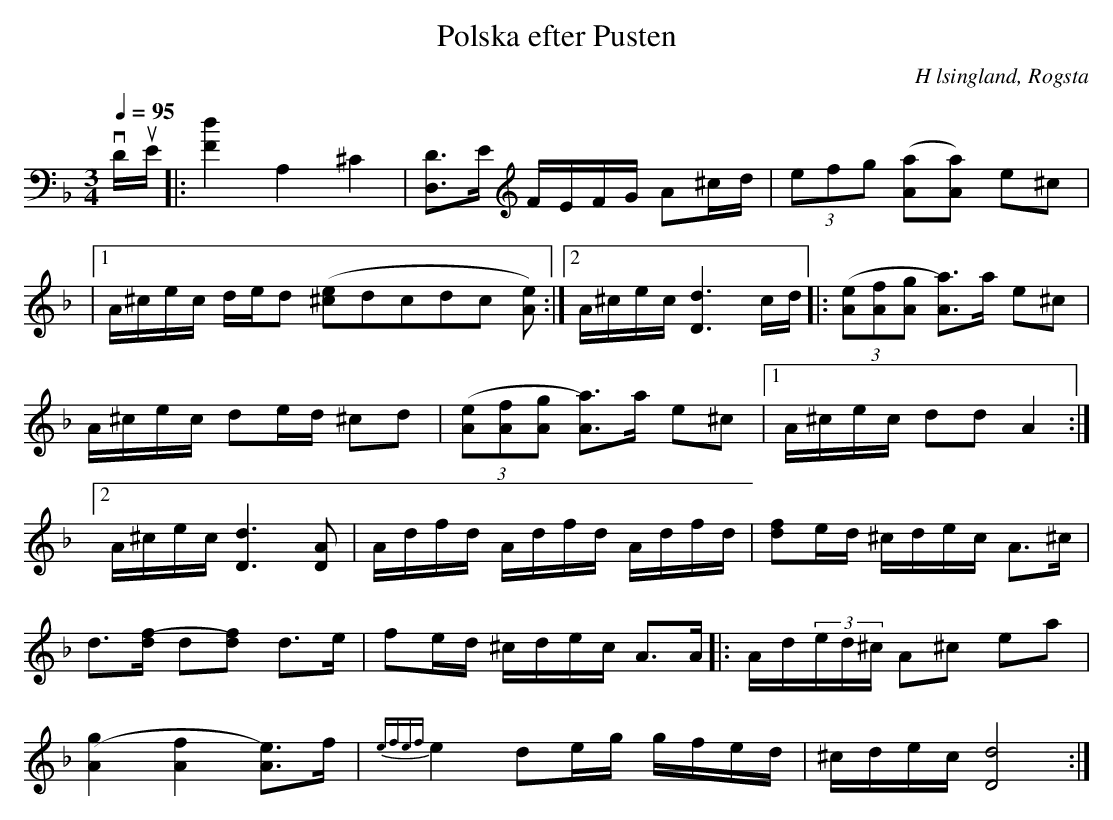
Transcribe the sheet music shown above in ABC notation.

X:1
T:Polska efter Pusten
O:H lsingland, Rogsta
M:3/4
L:1/8
Q:1/4=95
K:Dm
vD/uE/ |:  [F2 d2] A,2 ^C2 | [D, D]>E F/E/F/G/ A^c/d/|(3efg ([a A][a A]) e^c|
|[1 A/^c/e/c/ d/e/d ([e ^c]/5d/5c/5d/5c/5 [e A]) :| [2 A/^c/e/c/ [D3 d3] c/d/ |: (3[(A e][Af][A g] [A) a]>a e^c|
A/^c/e/c/ de/d/ ^cd|(3[(A e][Af][A g] [A) a]>a e^c| [1 A/^c/e/c/ dd A2 :|
[2 A/^c/e/c/ [D2d2]>[A2 D2]| A/d/f/d/ A/d/f/d/ A/d/f/d/|[df]e/d/ ^c/d/e/c/ A>^c|
d>[f(d] d[d)f] d>e| fe/d/ ^c/d/e/c/ A>A|:A/d/(3e/d/^c/ A^c ea|
[g2(A2] [A2 f2] [A) e]>f|{efef}e2 de/g/ g/f/e/d/|^c/d/e/c/ [D4 d4] :|
